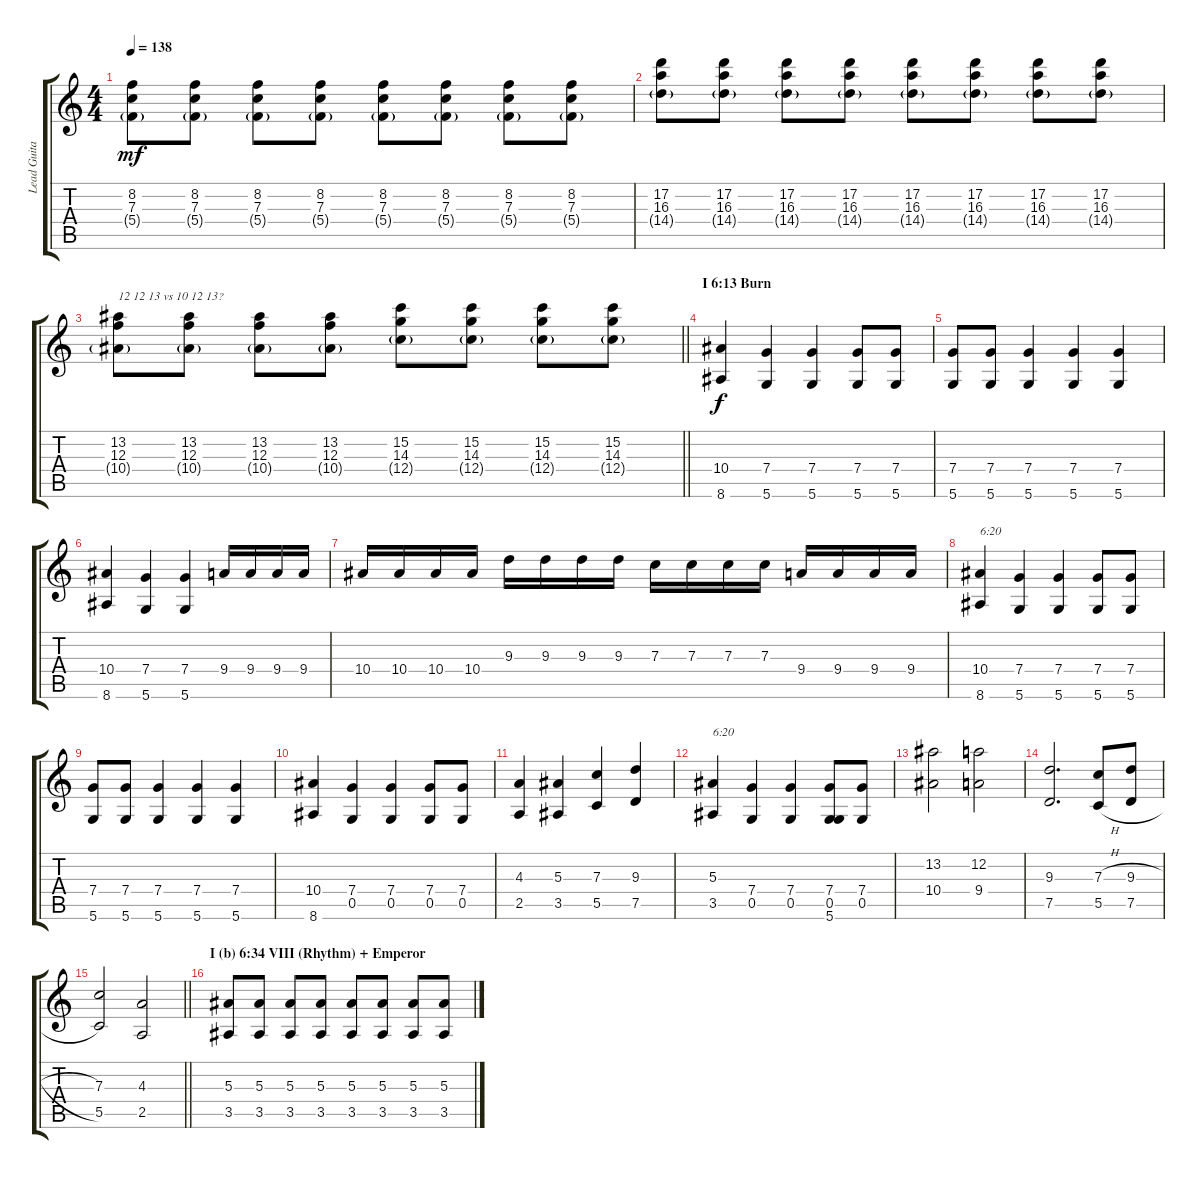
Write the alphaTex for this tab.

\track ("Lead Guitar" "Lead Guita") {instrument distortionguitar}
\staff {score tabs}
\tuning (D4 A3 F3 C3 G2 D2) {hide}
\ts (4 4)
\tempo 138
\clef g2
\ks c
(8.2 7.3 5.4{g}).8{dy mf} (8.2 7.3 5.4{g}).8 (8.2 7.3 5.4{g}).8 (8.2 7.3 5.4{g}).8 (8.2 7.3 5.4{g}).8 (8.2 7.3 5.4{g}).8 (8.2 7.3 5.4{g}).8 (8.2 7.3 5.4{g}).8 |
(17.2 16.3 14.4{g}).8 (17.2 16.3 14.4{g}).8 (17.2 16.3 14.4{g}).8 (17.2 16.3 14.4{g}).8 (17.2 16.3 14.4{g}).8 (17.2 16.3 14.4{g}).8 (17.2 16.3 14.4{g}).8 (17.2 16.3 14.4{g}).8 |
\barLineRight lightlight
(13.2 12.3 10.4{g}).8{txt "12 12 13 vs 10 12 13?"} (13.2 12.3 10.4{g}).8 (13.2 12.3 10.4{g}).8 (13.2 12.3 10.4{g}).8 (15.2 14.3 12.4{g}).8 (15.2 14.3 12.4{g}).8 (15.2 14.3 12.4{g}).8 (15.2 14.3 12.4{g}).8 |
\section ("" "I 6:13 Burn")
(10.4 8.6).4{dy f} (7.4 5.6).4 (7.4 5.6).4 (7.4 5.6).8 (7.4 5.6).8 |
(7.4 5.6).8 (7.4 5.6).8 (7.4 5.6).4 (7.4 5.6).4 (7.4 5.6).4 |
(10.4 8.6).4 (7.4 5.6).4 (7.4 5.6).4 9.4.16 9.4.16 9.4.16 9.4.16 |
10.4.16 10.4.16 10.4.16 10.4.16 9.3.16 9.3.16 9.3.16 9.3.16 7.3.16 7.3.16 7.3.16 7.3.16 9.4.16 9.4.16 9.4.16 9.4.16 |
(10.4 8.6).4{txt "6:20"} (7.4 5.6).4 (7.4 5.6).4 (7.4 5.6).8 (7.4 5.6).8 |
(7.4 5.6).8 (7.4 5.6).8 (7.4 5.6).4 (7.4 5.6).4 (7.4 5.6).4 |
(10.4 8.6).4 (7.4 0.5).4 (7.4 0.5).4 (7.4 0.5).8 (7.4 0.5).8 |
(4.3 2.5).4 (5.3 3.5).4 (7.3 5.5).4 (9.3 7.5).4 |
(5.3 3.5).4{txt "6:20"} (7.4 0.5).4 (7.4 0.5).4 (7.4 0.5 5.6).8 (7.4 0.5).8 |
(13.2 10.4).2 (12.2 9.4).2 |
(9.3 7.5).2{d} (7.3{h} 5.5{h}).8 (9.3{h} 7.5{h}).8 |
\barLineRight lightlight
(7.3 5.5).2 (4.3 2.5).2 |
\section ("" "I (b) 6:34 VIII (Rhythm) + Emperor")
(5.3 3.5).8 (5.3 3.5).8 (5.3 3.5).8 (5.3 3.5).8 (5.3 3.5).8 (5.3 3.5).8 (5.3 3.5).8 (5.3 3.5).8
